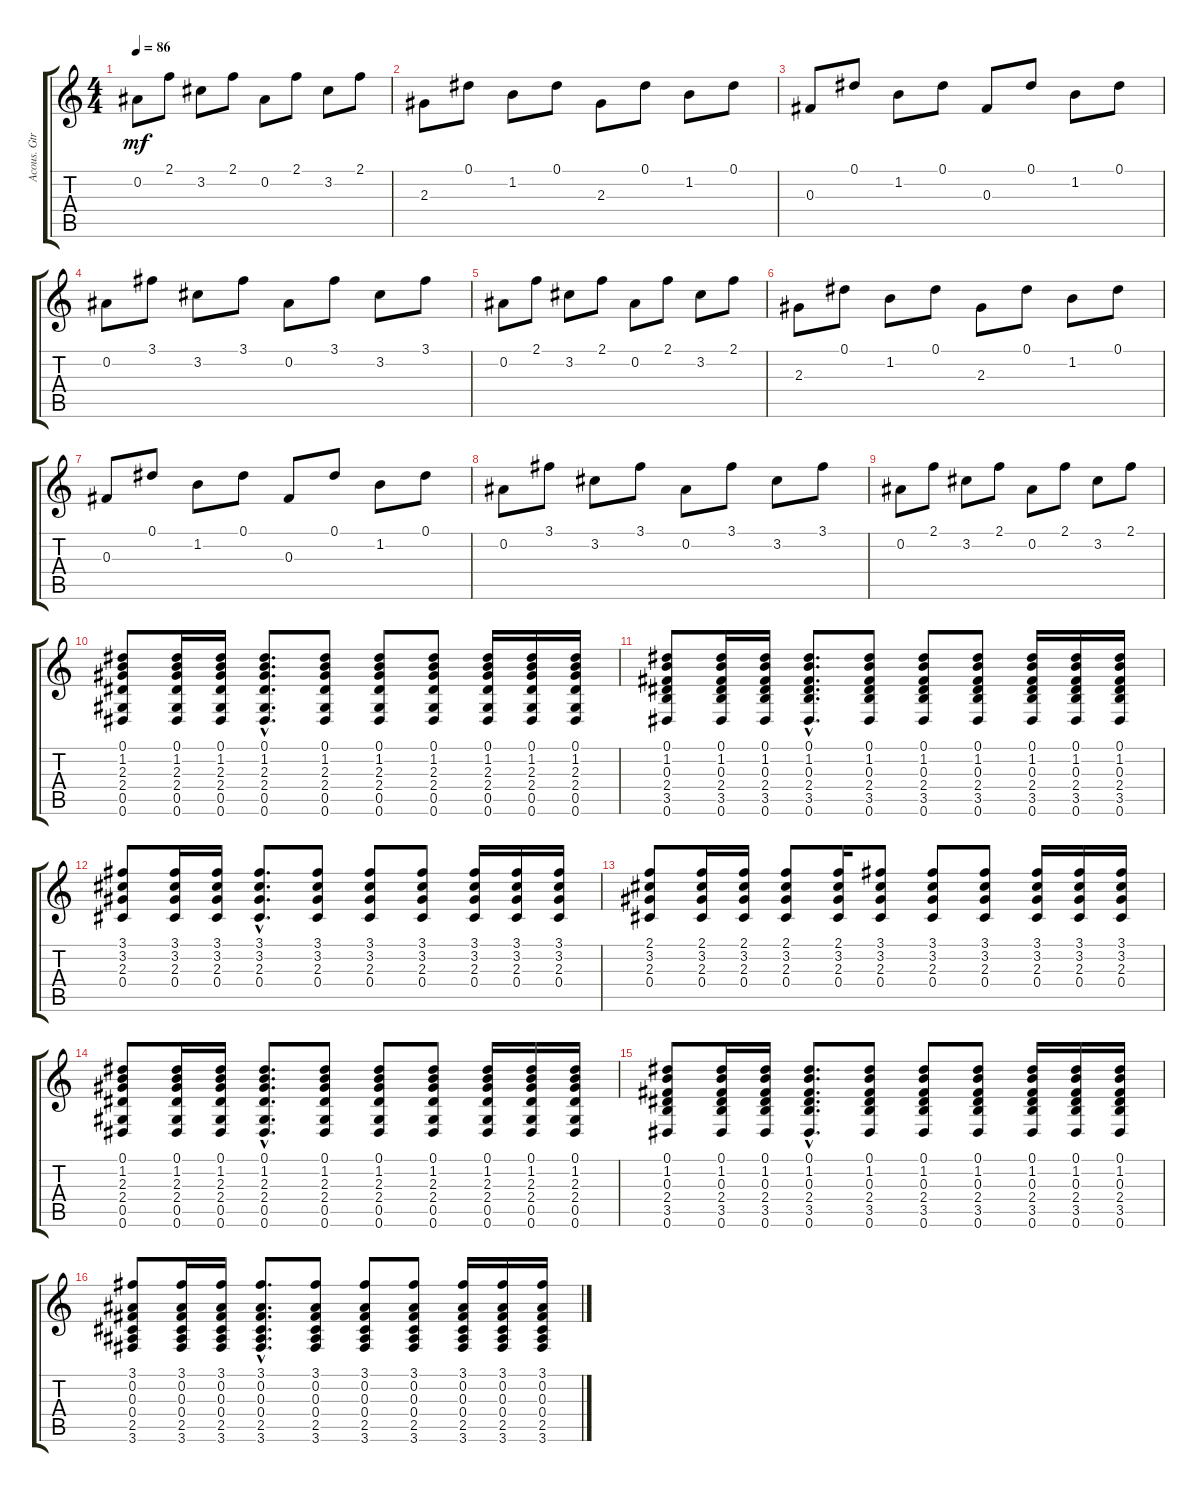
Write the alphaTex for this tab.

\track ("Acous. Gtr." "Acous. Gtr") {instrument acousticguitarsteel}
\staff {score tabs}
\tuning (Eb4 Bb3 Gb3 Db3 Ab2 Eb2) {hide}
\ts (4 4)
\tempo 86
\clef g2
\ks c
0.2.8{dy mf} 2.1.8 3.2.8 2.1.8 0.2.8 2.1.8 3.2.8 2.1.8 |
2.3.8 0.1.8 1.2.8 0.1.8 2.3.8 0.1.8 1.2.8 0.1.8 |
0.3.8 0.1.8 1.2.8 0.1.8 0.3.8 0.1.8 1.2.8 0.1.8 |
0.2.8 3.1.8 3.2.8 3.1.8 0.2.8 3.1.8 3.2.8 3.1.8 |
0.2.8 2.1.8 3.2.8 2.1.8 0.2.8 2.1.8 3.2.8 2.1.8 |
2.3.8 0.1.8 1.2.8 0.1.8 2.3.8 0.1.8 1.2.8 0.1.8 |
0.3.8 0.1.8 1.2.8 0.1.8 0.3.8 0.1.8 1.2.8 0.1.8 |
0.2.8 3.1.8 3.2.8 3.1.8 0.2.8 3.1.8 3.2.8 3.1.8 |
0.2.8 2.1.8 3.2.8 2.1.8 0.2.8 2.1.8 3.2.8 2.1.8 |
(0.1 1.2 2.3 2.4 0.5 0.6).8 (0.1 1.2 2.3 2.4 0.5 0.6).16 (0.1 1.2 2.3 2.4 0.5 0.6).16 (0.1{hac} 1.2{hac} 2.3{hac} 2.4{hac} 0.5{hac} 0.6{hac}).8{d} (0.1 1.2 2.3 2.4 0.5 0.6).8 (0.1 1.2 2.3 2.4 0.5 0.6).8 (0.1 1.2 2.3 2.4 0.5 0.6).8 (0.1 1.2 2.3 2.4 0.5 0.6).16 (0.1 1.2 2.3 2.4 0.5 0.6).16 (0.1 1.2 2.3 2.4 0.5 0.6).16 |
(0.1 1.2 0.3 2.4 3.5 0.6).8 (0.1 1.2 0.3 2.4 3.5 0.6).16 (0.1 1.2 0.3 2.4 3.5 0.6).16 (0.1{hac} 1.2{hac} 0.3{hac} 2.4{hac} 3.5{hac} 0.6{hac}).8{d} (0.1 1.2 0.3 2.4 3.5 0.6).8 (0.1 1.2 0.3 2.4 3.5 0.6).8 (0.1 1.2 0.3 2.4 3.5 0.6).8 (0.1 1.2 0.3 2.4 3.5 0.6).16 (0.1 1.2 0.3 2.4 3.5 0.6).16 (0.1 1.2 0.3 2.4 3.5 0.6).16 |
(3.1 3.2 2.3 0.4).8 (3.1 3.2 2.3 0.4).16 (3.1 3.2 2.3 0.4).16 (3.1{hac} 3.2{hac} 2.3{hac} 0.4{hac}).8{d} (3.1 3.2 2.3 0.4).8 (3.1 3.2 2.3 0.4).8 (3.1 3.2 2.3 0.4).8 (3.1 3.2 2.3 0.4).16 (3.1 3.2 2.3 0.4).16 (3.1 3.2 2.3 0.4).16 |
(2.1 3.2 2.3 0.4).8 (2.1 3.2 2.3 0.4).16 (2.1 3.2 2.3 0.4).16 (2.1 3.2 2.3 0.4).8 (2.1 3.2 2.3 0.4).16 (3.1 3.2 2.3 0.4).8 (3.1 3.2 2.3 0.4).8 (3.1 3.2 2.3 0.4).8 (3.1 3.2 2.3 0.4).16 (3.1 3.2 2.3 0.4).16 (3.1 3.2 2.3 0.4).16 |
(0.1 1.2 2.3 2.4 0.5 0.6).8 (0.1 1.2 2.3 2.4 0.5 0.6).16 (0.1 1.2 2.3 2.4 0.5 0.6).16 (0.1{hac} 1.2{hac} 2.3{hac} 2.4{hac} 0.5{hac} 0.6{hac}).8{d} (0.1 1.2 2.3 2.4 0.5 0.6).8 (0.1 1.2 2.3 2.4 0.5 0.6).8 (0.1 1.2 2.3 2.4 0.5 0.6).8 (0.1 1.2 2.3 2.4 0.5 0.6).16 (0.1 1.2 2.3 2.4 0.5 0.6).16 (0.1 1.2 2.3 2.4 0.5 0.6).16 |
(0.1 1.2 0.3 2.4 3.5 0.6).8 (0.1 1.2 0.3 2.4 3.5 0.6).16 (0.1 1.2 0.3 2.4 3.5 0.6).16 (0.1{hac} 1.2{hac} 0.3{hac} 2.4{hac} 3.5{hac} 0.6{hac}).8{d} (0.1 1.2 0.3 2.4 3.5 0.6).8 (0.1 1.2 0.3 2.4 3.5 0.6).8 (0.1 1.2 0.3 2.4 3.5 0.6).8 (0.1 1.2 0.3 2.4 3.5 0.6).16 (0.1 1.2 0.3 2.4 3.5 0.6).16 (0.1 1.2 0.3 2.4 3.5 0.6).16 |
(3.1 0.2 0.3 0.4 2.5 3.6).8 (3.1 0.2 0.3 0.4 2.5 3.6).16 (3.1 0.2 0.3 0.4 2.5 3.6).16 (3.1{hac} 0.2{hac} 0.3{hac} 0.4 2.5{hac} 3.6{hac}).8{d} (3.1 0.2 0.3 0.4 2.5 3.6).8 (3.1 0.2 0.3 0.4 2.5 3.6).8 (3.1 0.2 0.3 0.4 2.5 3.6).8 (3.1 0.2 0.3 0.4 2.5 3.6).16 (3.1 0.2 0.3 0.4 2.5 3.6).16 (3.1 0.2 0.3 0.4 2.5 3.6).16
